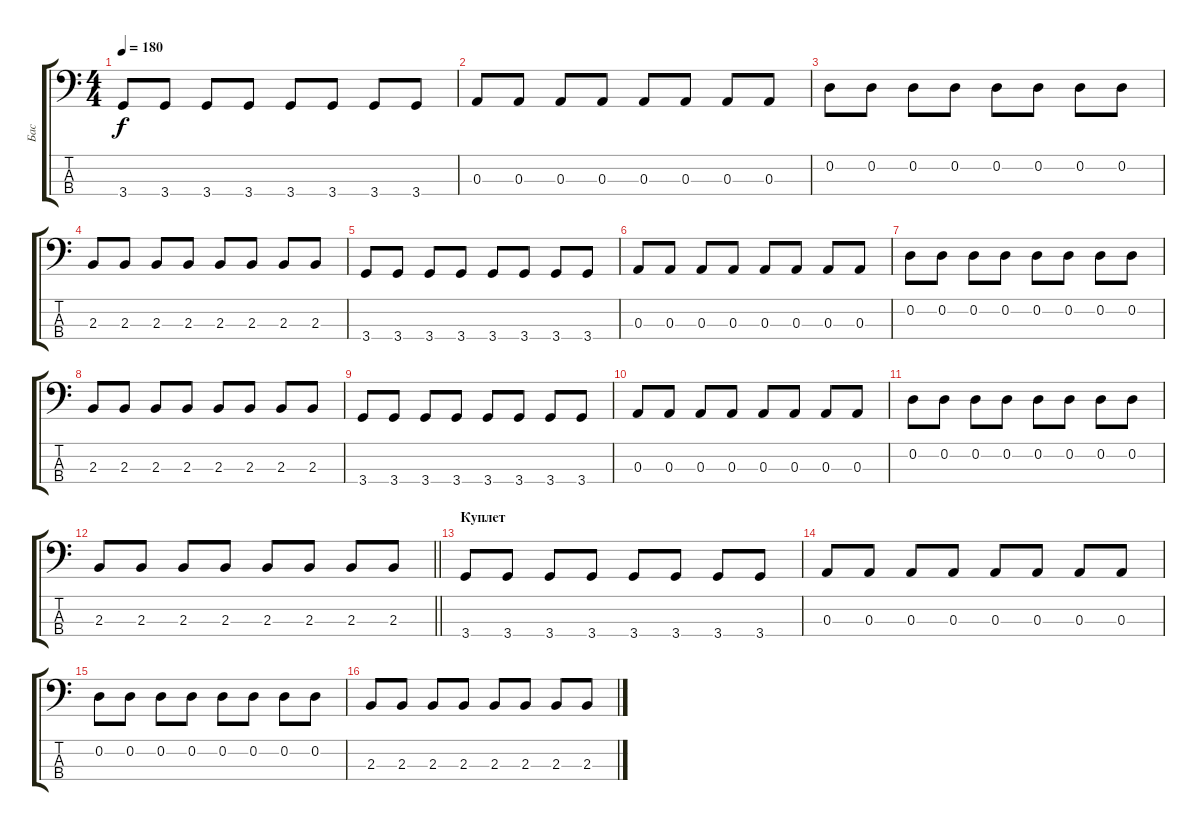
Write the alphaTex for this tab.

\track ("Бас" "Бас") {instrument electricbassfinger}
\staff {score tabs}
\tuning (G2 D2 A1 E1) {hide}
\ts (4 4)
\tempo 180
\clef f4
\ks c
3.4.8{dy f} 3.4.8 3.4.8 3.4.8 3.4.8 3.4.8 3.4.8 3.4.8 |
0.3.8 0.3.8 0.3.8 0.3.8 0.3.8 0.3.8 0.3.8 0.3.8 |
0.2.8 0.2.8 0.2.8 0.2.8 0.2.8 0.2.8 0.2.8 0.2.8 |
2.3.8 2.3.8 2.3.8 2.3.8 2.3.8 2.3.8 2.3.8 2.3.8 |
3.4.8 3.4.8 3.4.8 3.4.8 3.4.8 3.4.8 3.4.8 3.4.8 |
0.3.8 0.3.8 0.3.8 0.3.8 0.3.8 0.3.8 0.3.8 0.3.8 |
0.2.8 0.2.8 0.2.8 0.2.8 0.2.8 0.2.8 0.2.8 0.2.8 |
2.3.8 2.3.8 2.3.8 2.3.8 2.3.8 2.3.8 2.3.8 2.3.8 |
3.4.8 3.4.8 3.4.8 3.4.8 3.4.8 3.4.8 3.4.8 3.4.8 |
0.3.8 0.3.8 0.3.8 0.3.8 0.3.8 0.3.8 0.3.8 0.3.8 |
0.2.8 0.2.8 0.2.8 0.2.8 0.2.8 0.2.8 0.2.8 0.2.8 |
\barLineRight lightlight
2.3.8 2.3.8 2.3.8 2.3.8 2.3.8 2.3.8 2.3.8 2.3.8 |
\section ("" "Куплет")
3.4.8 3.4.8 3.4.8 3.4.8 3.4.8 3.4.8 3.4.8 3.4.8 |
0.3.8 0.3.8 0.3.8 0.3.8 0.3.8 0.3.8 0.3.8 0.3.8 |
0.2.8 0.2.8 0.2.8 0.2.8 0.2.8 0.2.8 0.2.8 0.2.8 |
2.3.8 2.3.8 2.3.8 2.3.8 2.3.8 2.3.8 2.3.8 2.3.8
